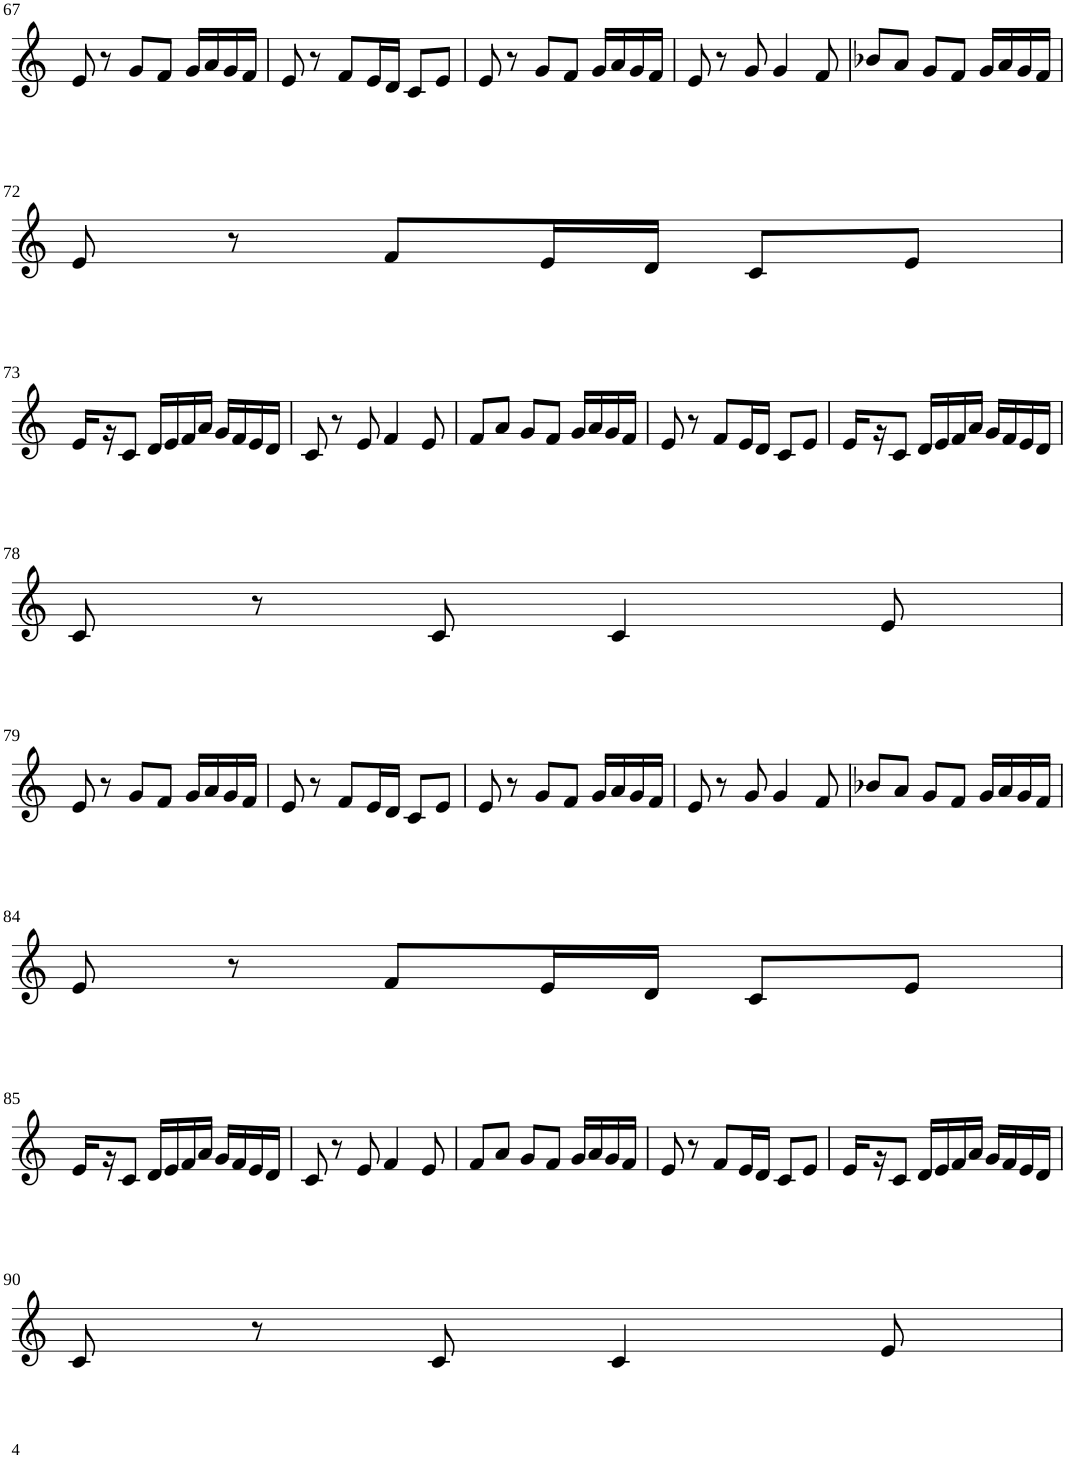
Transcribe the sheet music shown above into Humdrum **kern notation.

**kern
*part1
*staff1
*I"Violin
!!LO:PB:g=z
*clefG2
*k[]
*M3/4
=67
8e/
8r
8g/L
8f/J
16g/LL
16a/
16g/
16f/JJ
=68
8e/
8r
8f/L
16e/L
16d/JJ
8c/L
8e/J
=69
8e/
8r
8g/L
8f/J
16g/LL
16a/
16g/
16f/JJ
=70
8e/
8r
8g/
4g/
8f/
=71
8b-X/L
8a/J
8g/L
8f/J
16g/LL
16a/
16g/
16f/JJ
!!LO:LB:g=z
=72
8e/
8r
8f/L
16e/L
16d/JJ
8c/L
8e/J
!!LO:LB:g=z
=73
16e/LL
16r
8c/J
16d/LL
16e/
16f/
16a/JJ
16g/LL
16f/
16e/
16d/JJ
=74
8c/
8r
8e/
4f/
8e/
=75
8f/L
8a/J
8g/L
8f/J
16g/LL
16a/
16g/
16f/JJ
=76
8e/
8r
8f/L
16e/L
16d/JJ
8c/L
8e/J
=77
16e/LL
16r
8c/J
16d/LL
16e/
16f/
16a/JJ
16g/LL
16f/
16e/
16d/JJ
!!LO:LB:g=z
=78
8c/
8r
8c/
4c/
8e/
!!LO:LB:g=z
=79
8e/
8r
8g/L
8f/J
16g/LL
16a/
16g/
16f/JJ
=80
8e/
8r
8f/L
16e/L
16d/JJ
8c/L
8e/J
=81
8e/
8r
8g/L
8f/J
16g/LL
16a/
16g/
16f/JJ
=82
8e/
8r
8g/
4g/
8f/
=83
8b-X/L
8a/J
8g/L
8f/J
16g/LL
16a/
16g/
16f/JJ
!!LO:LB:g=z
=84
8e/
8r
8f/L
16e/L
16d/JJ
8c/L
8e/J
!!LO:LB:g=z
=85
16e/LL
16r
8c/J
16d/LL
16e/
16f/
16a/JJ
16g/LL
16f/
16e/
16d/JJ
=86
8c/
8r
8e/
4f/
8e/
=87
8f/L
8a/J
8g/L
8f/J
16g/LL
16a/
16g/
16f/JJ
=88
8e/
8r
8f/L
16e/L
16d/JJ
8c/L
8e/J
=89
16e/LL
16r
8c/J
16d/LL
16e/
16f/
16a/JJ
16g/LL
16f/
16e/
16d/JJ
!!LO:LB:g=z
=90
8c/
8r
8c/
4c/
8e/
=
*-
